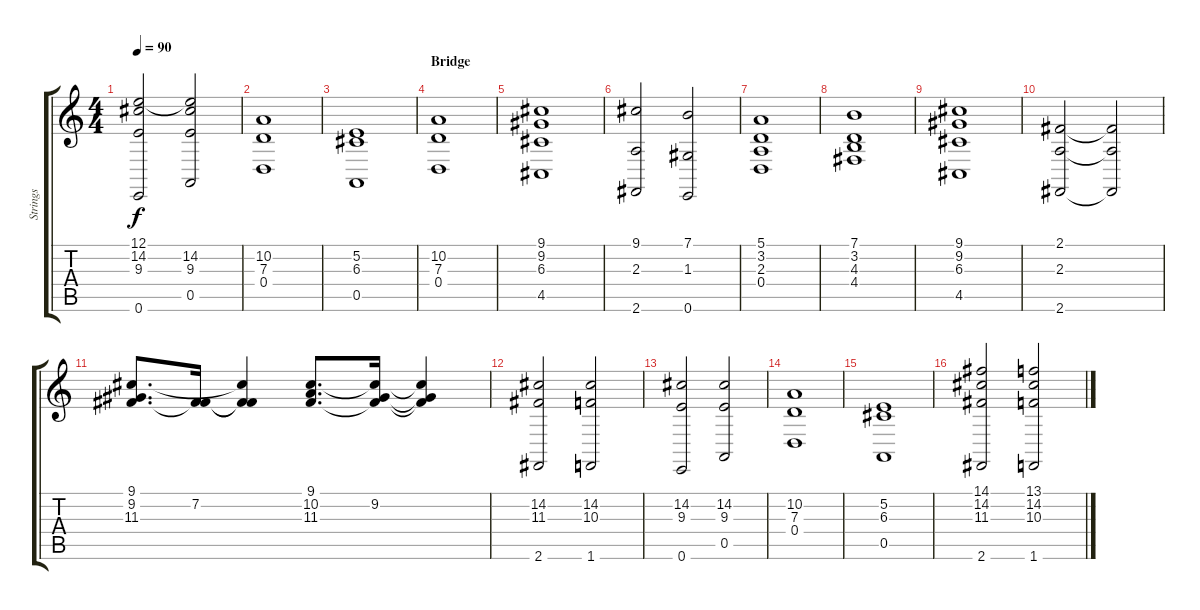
\track ("Strings" "Strings") {instrument tremolostrings}
\staff {score tabs}
\tuning (E4 B3 G3 D3 A2 E2) {hide}
\ts (4 4)
\tempo 90
\clef g2
\ks c
(12.1 14.2 9.3 0.6).2{dy f} (12.1{t} 14.2 9.3 0.5).2 |
(10.2 7.3 0.4).1 |
(5.2 6.3 0.5).1 |
\section ("" "Bridge")
(10.2 7.3 0.4).1 |
(9.1 9.2 6.3 4.5).1 |
(9.1 2.3 2.6).2 (7.1 1.3 0.6).2 |
(5.1 3.2 2.3 0.4).1 |
(7.1 3.2 4.3 4.4).1 |
(9.1 9.2 6.3 4.5).1 |
(2.1 2.3 2.6).2 (2.1{t} 2.3{t} 2.6{t}).2 |
(9.1 9.2 11.3).8{d} (7.2 11.3{t}).16 (9.1{t} 7.2{t} 11.3{t}).4 (9.1 10.2 11.3).8{d} (9.1{t} 9.2 11.3{t}).16 (9.1{t} 9.2{t} 11.3{t}).4 |
(14.2 11.3 2.6).2 (14.2 10.3 1.6).2 |
(14.2 9.3 0.6).2 (14.2 9.3 0.5).2 |
(10.2 7.3 0.4).1 |
(5.2 6.3 0.5).1 |
(14.1 14.2 11.3 2.6).2 (13.1 14.2 10.3 1.6).2
